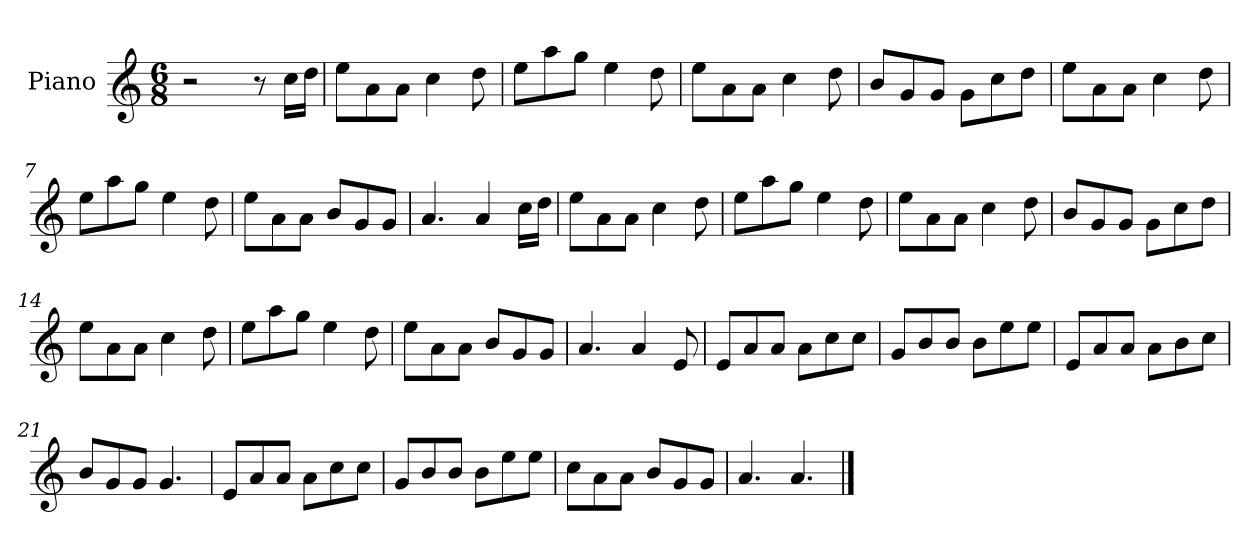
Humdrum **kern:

**kern
*part1
*staff1
*I"Piano
*I'Pno
*clefG2
*k[]
*M6/8
=1
2r
8r
16cc\LL
16dd\JJ
=2
8ee\L
8a\
8a\J
4cc\
8dd\
=3
8ee\L
8aa\
8gg\J
4ee\
8dd\
=4
8ee\L
8a\
8a\J
4cc\
8dd\
=5
8b/L
8g/
8g/J
8g\L
8cc\
8dd\J
=6
8ee\L
8a\
8a\J
4cc\
8dd\
=7
8ee\L
8aa\
8gg\J
4ee\
8dd\
=8
8ee\L
8a\
8a\J
8b/L
8g/
8g/J
=9
4.a/
4a/
16cc\LL
16dd\JJ
=10
8ee\L
8a\
8a\J
4cc\
8dd\
=11
8ee\L
8aa\
8gg\J
4ee\
8dd\
=12
8ee\L
8a\
8a\J
4cc\
8dd\
=13
8b/L
8g/
8g/J
8g\L
8cc\
8dd\J
=14
8ee\L
8a\
8a\J
4cc\
8dd\
=15
8ee\L
8aa\
8gg\J
4ee\
8dd\
=16
8ee\L
8a\
8a\J
8b/L
8g/
8g/J
=17
4.a/
4a/
8e/
=18
8e/L
8a/
8a/J
8a\L
8cc\
8cc\J
=19
8g/L
8b/
8b/J
8b\L
8ee\
8ee\J
=20
8e/L
8a/
8a/J
8a\L
8b\
8cc\J
=21
8b/L
8g/
8g/J
4.g/
=22
8e/L
8a/
8a/J
8a\L
8cc\
8cc\J
=23
8g/L
8b/
8b/J
8b\L
8ee\
8ee\J
=24
8cc\L
8a\
8a\J
8b/L
8g/
8g/J
=25
4.a/
4.a/
==
*-
